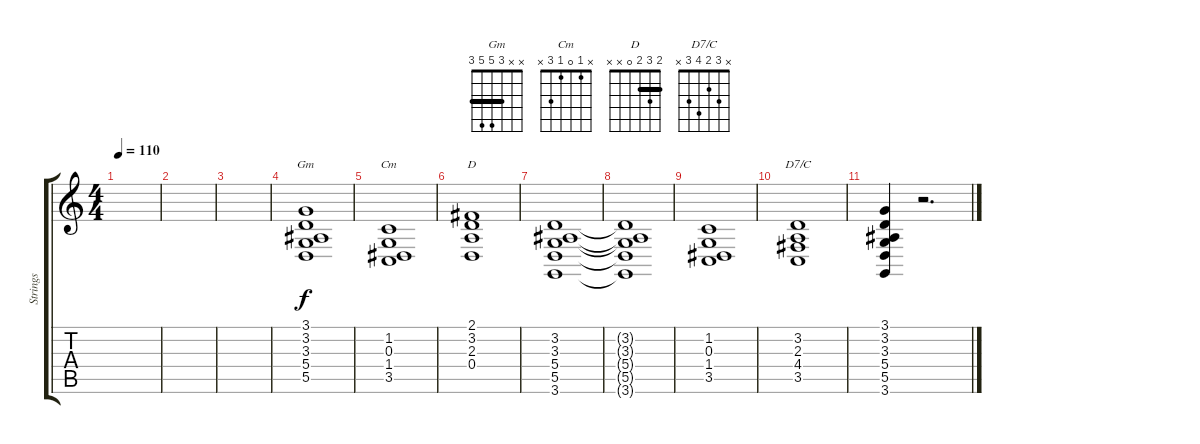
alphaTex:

\track ("Strings" "Strings") {instrument synthstrings2}
\staff {score tabs}
\tuning (E4 B3 G3 D3 A2 E2) {hide}
\chord ("Gm" x x 3 5 5 3) {barre 3}
\chord ("Cm" x 1 0 1 3 x)
\chord ("D" 2 3 2 0 x x) {barre 2}
\chord ("D7/C" x 3 2 4 3 x)
\ts (4 4)
\tempo 110
\clef g2
\ks c
|
|
|
(3.1 3.2 3.3 5.4 5.5).1{ch "Gm"} |
(1.2 0.3 1.4 3.5).1{ch "Cm"} |
(2.1 3.2 2.3 0.4).1{ch "D"} |
(3.2 3.3 5.4 5.5 3.6).1 |
(3.2{t} 3.3{t} 5.4{t} 5.5{t} 3.6{t}).1 |
(1.2 0.3 1.4 3.5).1 |
(3.2 2.3 4.4 3.5).1{ch "D7/C"} |
(3.1 3.2 3.3 5.4 5.5 3.6).4 r.2{d}
